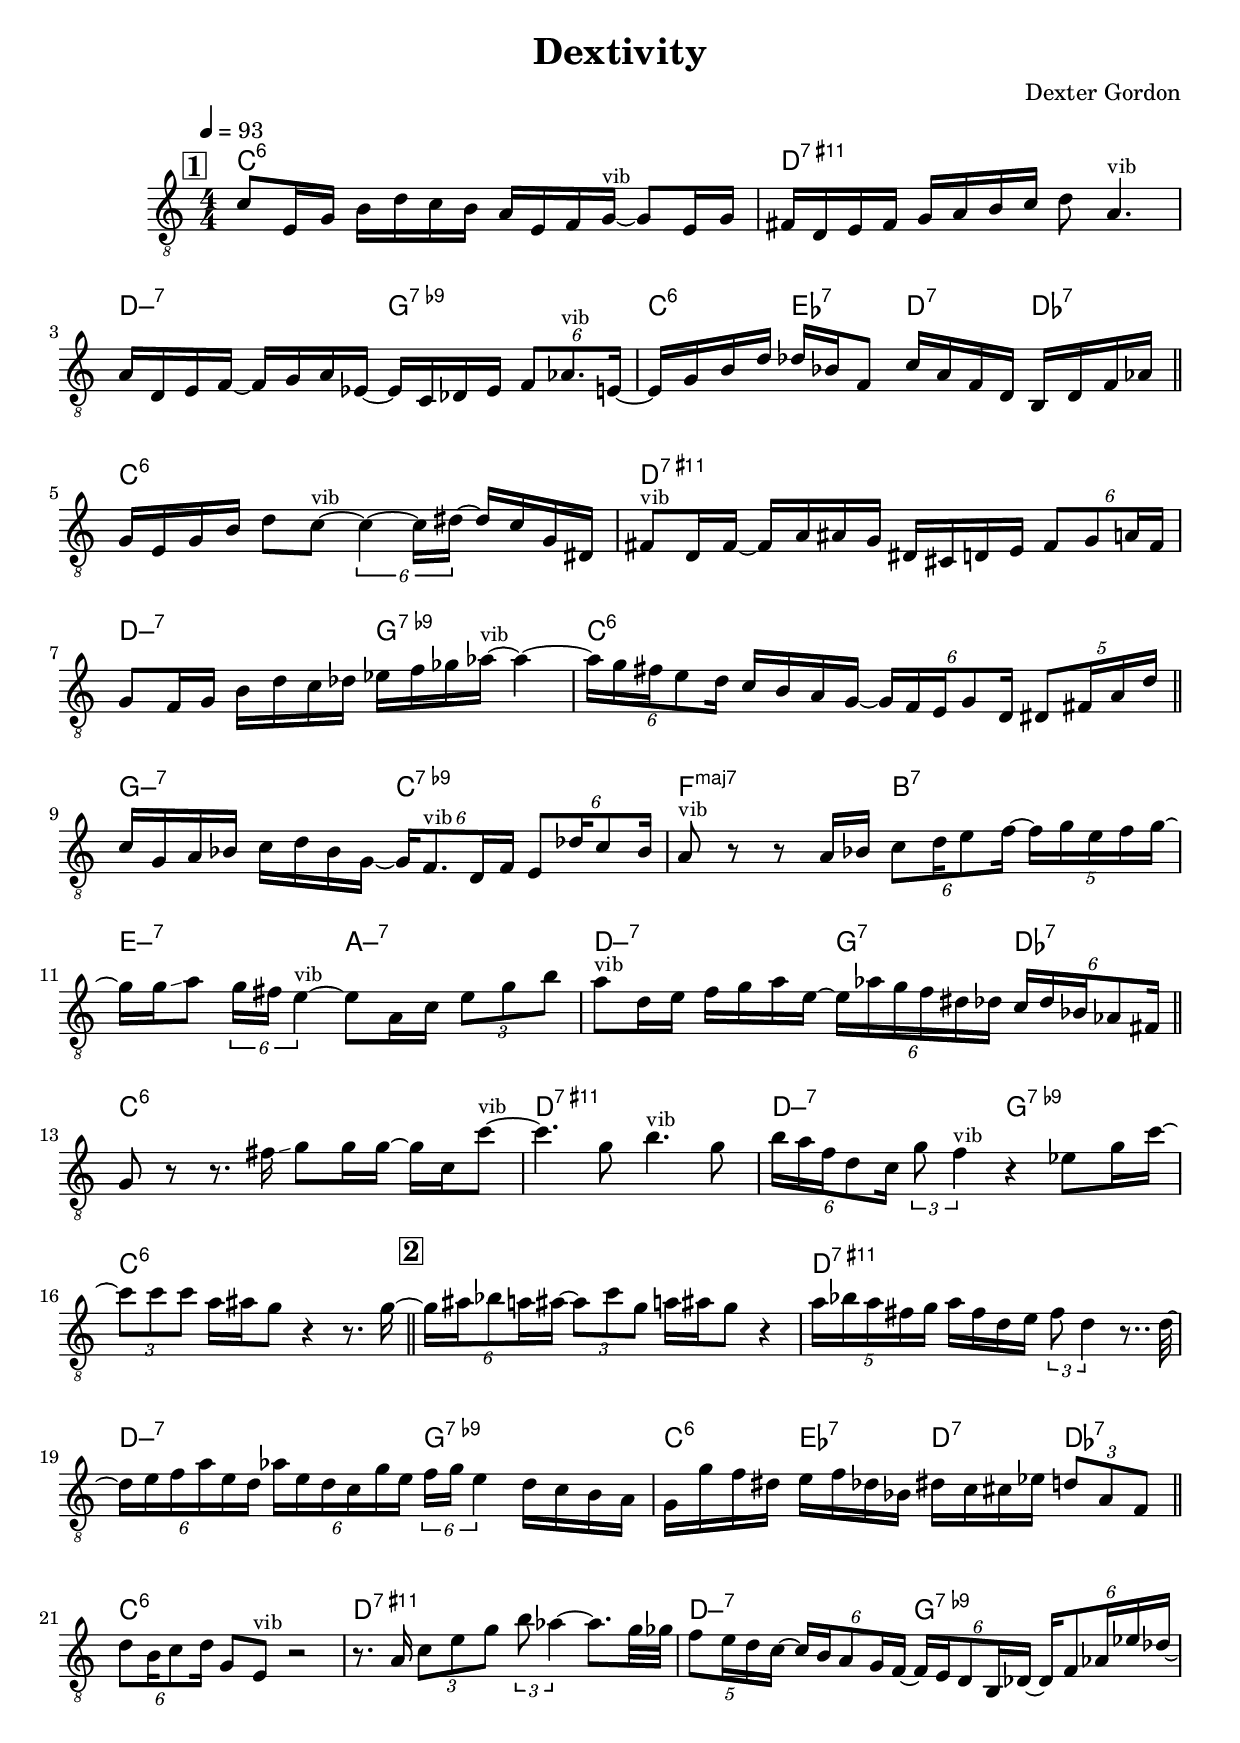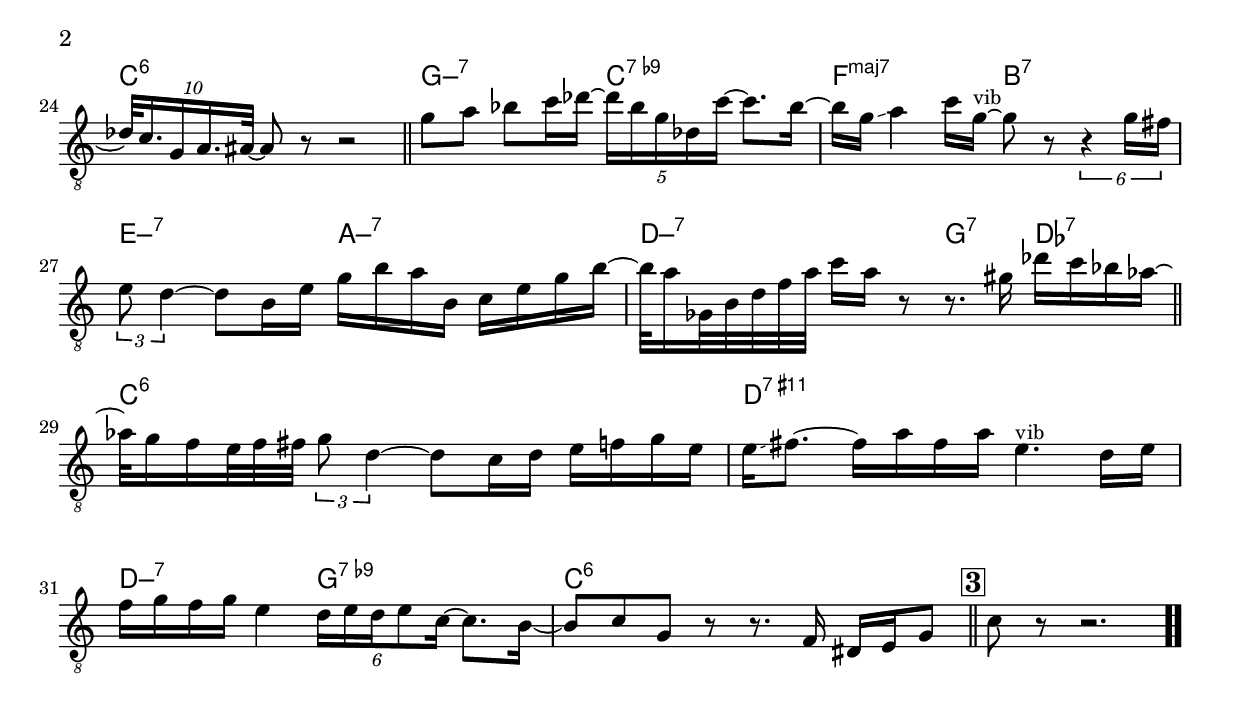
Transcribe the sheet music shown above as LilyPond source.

\version "2.13.2"

#(ly:set-option 'point-and-click #f)

\header {
  title = "Dextivity"
  composer = "Dexter Gordon"
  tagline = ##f
}
global =
{
    \override Staff.TimeSignature #'style = #'()
    \time 4/4
    \clef "treble_8"
    \key c \major
    \override Rest #'direction = #'0
    \override MultiMeasureRest #'staff-position = #0
}
\score
{
<<
    \transpose c' c'

    \new ChordNames { \chords {
      \set majorSevenSymbol = \markup { "maj7" }
      \set minorChordModifier = \markup { \char ##x2013 }
      
      | c1:6 | d1:11+.9 | d2:min7 g2:9- | c4:6 es4:7 d4:7 des4:7 | c1:6 | d1:11+.9 | d2:min7 g2:9- | c1:6 
      | g2:min7 c2:9- | f2:maj b2:7 | e2:min7 a2:min7 | d2:min7 g4:7 des4:7 | c1:6 | d1:11+.9 | d2:min7 g2:9- | c1:6 
      | s1 | d1:11+.9 | d2:min7 g2:9- | c4:6 es4:7 d4:7 des4:7 | c1:6 | d1:11+.9 | d2:min7 g2:9- | c1:6 
      | g2:min7 c2:9- | f2:maj b2:7 | e2:min7 a2:min7 | d2:min7 g4:7 des4:7 | c1:6 | d1:11+.9 | d2:min7 g2:9- | c1:6 
      | s1|
      }
      }

    \new Staff
    <<
    \transpose c' c'

    {
      \global
  		%\override Score.MetronomeMark #'transparent = ##t
  		%\override Score.MetronomeMark #'stencil = ##f
  		
  		\override HorizontalBracket #'direction = #UP
  		\override HorizontalBracket #'bracket-flare = #'(0 . 0)
  		
  		\override TextSpanner #'dash-fraction = #1.0
  		\override TextSpanner #'bound-details #'left #'text = \markup{ \concat{\draw-line #'(0 . -1.0) \draw-line #'(1.0 . 0) }}
  		\override TextSpanner #'bound-details #'right #'text = \markup{ \concat{ \draw-line #'(1.0 . 0) \draw-line #'(0 . -1.0) }}
          \set Score.markFormatter = #format-mark-box-numbers


      \tempo 4 = 93
      \set Score.currentBarNumber = #1
     
      \bar "||" \mark \default c'8 e16 g16 b16 d'16 c'16 b16 a16 e16 f16 g16~^\markup{\left-align \small vib} g8 e16 g16 
      | fis16 d16 e16 fis16 g16 a16 b16 c'16 d'8 a4.^\markup{\left-align \small vib} 
      | a16 d16 e16 f16~ f16 g16 a16 es16~ es16 c16 des16 es16 \tuplet 6/4 {f8 aes8.^\markup{\left-align \small vib} e16~} 
      | e16 g16 b16 d'16 des'16 bes16 f8 c'16 a16 f16 d16 b,16 d16 f16 aes16 
      \bar "||" g16 e16 g16 b16 d'8 c'8~^\markup{\left-align \small vib} \tuplet 6/4 {c'4~ c'16 dis'16~} dis'16 c'16 g16 dis16 
      | fis8^\markup{\left-align \small vib} d16 fis16~ fis16 a16 ais16 g16 dis16 cis16 d16 e16 \tuplet 6/4 {fis8 g8 a16 fis16} 
      | g8 f16 g16 b16 d'16 c'16 des'16 es'16 f'16 ges'16 aes'16~^\markup{\left-align \small vib} aes'4~ 
      | \tuplet 6/4 {aes'16 g'16 fis'16 e'8 d'16} c'16 b16 a16 g16~ \tuplet 6/4 {g16 f16 e16 g8 d16} \tuplet 5/4 {dis8 fis16 a16 d'16} 
      \bar "||" c'16 g16 a16 bes16 c'16 d'16 bes16 g16~ \tuplet 6/4 {g16 f8.^\markup{\left-align \small vib} d16 f16} \tuplet 6/4 {e8 des'16 c'8 bes16} 
      | a8^\markup{\left-align \small vib} r8 r8 a16 bes16 \tuplet 6/4 {c'8 d'16 e'8 f'16~} \tuplet 5/4 {f'16 g'16 e'16 f'16 g'16~} 
      | g'16 g'16\glissando  a'8 \tuplet 6/4 {g'16 fis'16 e'4~^\markup{\left-align \small vib}} e'8 a16 c'16 \tuplet 3/2 {e'8 g'8 b'8} 
      | a'8^\markup{\left-align \small vib} d'16 e'16 f'16 g'16 a'16 e'16~ \tuplet 6/4 {e'16 aes'16 g'16 f'16 dis'16 des'16} \tuplet 6/4 {c'16 des'16 bes16 aes8 fis16} 
      \bar "||" g8 r8 r8. fis'16\glissando  g'8 g'16 g'16~ g'16 c'16 c''8~^\markup{\left-align \small vib} 
      | c''4. g'8 b'4.^\markup{\left-align \small vib} g'8 
      | \tuplet 6/4 {b'16 a'16 f'16 d'8 c'16} \tuplet 3/2 {g'8 f'4^\markup{\left-align \small vib}} r4 es'8 g'16 c''16~ 
      | \tuplet 3/2 {c''8 c''8 c''8} a'16\glissando  ais'16 g'8 r4 r8. g'16~ 
      \bar "||" \mark \default \tuplet 6/4 {g'16 ais'16 bes'8 a'16 ais'16~} \tuplet 3/2 {ais'8 c''8 g'8} a'16 ais'16 g'8 r4 
      | \tuplet 5/4 {a'16 bes'16 a'16 fis'16 g'16} a'16 fis'16 d'16 e'16 \tuplet 3/2 {fis'8 d'4} r8.. d'32~ 
      | \tuplet 6/4 {d'16 e'16 f'16 a'16 e'16 d'16} \tuplet 6/4 {aes'16 e'16 d'16 c'16 g'16 e'16} \tuplet 6/4 {f'16 g'16 e'4} d'16 c'16 b16 a16 
      | g16 g'16 f'16 dis'16 e'16 f'16 des'16 bes16 dis'16 c'16 cis'16 es'16 \tuplet 3/2 {d'8 a8 f8} 
      \bar "||" \tuplet 6/4 {d'8 b16 c'8 d'16} g8 e8^\markup{\left-align \small vib} r2 
      | r8. a16 \tuplet 3/2 {c'8 e'8 g'8} \tuplet 3/2 {b'8 aes'4~} aes'8. g'32 ges'32 
      | \tuplet 5/4 {f'8 e'16 d'16 c'16~} \tuplet 6/4 {c'16 b16 a8 g16 f16~} \tuplet 6/4 {f16 e16 d8 b,16 des16~} \tuplet 6/4 {des16 f8 aes16 es'16 des'16~} 
      | \tuplet 10/8 {des'32 c'16. g16 a16. ais32~} ais8 r8 r2 
      \bar "||" g'8 a'8 bes'8 c''16 des''16~ \tuplet 5/4 {des''16 bes'16 g'16 des'16 c''16~} c''8. bes'16~ 
      | bes'16 g'16\glissando  a'4 c''16 g'16~^\markup{\left-align \small vib} g'8 r8 \tuplet 6/4 {r4 g'16 fis'16} 
      | \tuplet 3/2 {e'8 d'4~} d'8 b16 e'16 g'16 b'16 a'16 b16 c'16 e'16 g'16 b'16~ 
      | b'32 a'16 ges32 b32 d'32 f'32 a'32 c''16 a'16 r8 r8. gis'16 des''16 c''16 bes'16 aes'16~ 
      \bar "||" aes'32 g'16 f'16 e'32 f'32 fis'32 \tuplet 3/2 {g'8 d'4~} d'8 c'16 d'16 e'16 f'16 g'16 e'16 
      | e'16\glissando  fis'8.~ fis'16 a'16 fis'16 a'16 e'4.^\markup{\left-align \small vib} d'16 e'16 
      | f'16 g'16 f'16 g'16 e'4 \tuplet 6/4 {d'16 e'16 d'16 e'8 c'16~} c'8. b16~ 
      | b8 c'8 g8 r8 r8. f16 dis16 e16 g8 
      \bar "||" \mark \default c'8 r8 r2.\bar  ".."
    }
    >>
>>    
}
